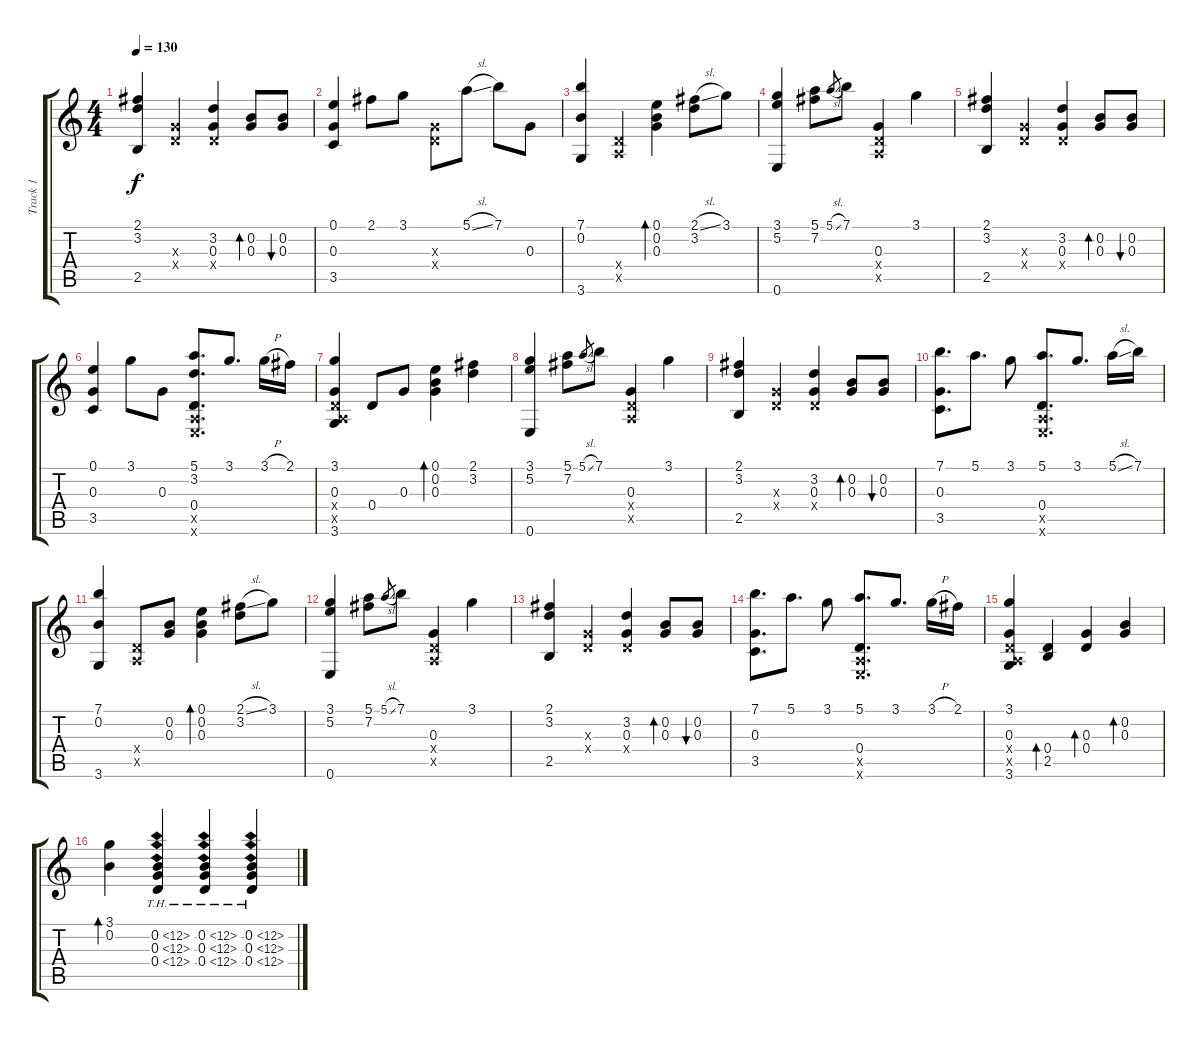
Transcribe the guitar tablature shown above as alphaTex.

\track ("Track 1" "Track 1") {instrument acousticguitarsteel}
\staff {score tabs}
\tuning (E4 B3 G3 D3 A2 E2) {hide}
\ts (4 4)
\tempo 130
\clef g2
\ks c
(2.1 3.2 2.5).4{dy f} (0.3{x} 0.4{x}).4 (3.2 0.3 0.4{x}).4 (0.2 0.3).8{bd 60} (0.2 0.3).8{bu 60} |
(0.1 0.3 3.5).4 2.1.8 3.1.8 (0.3{x} 0.4{x}).8 5.1{sl}.8 7.1.8 0.3.8 |
(7.1 0.2 3.6).4 (0.4{x} 0.5{x}).4 (0.1 0.2 0.3).4{bd 60} (2.1{sl} 3.2).8 3.1.8 |
(3.1 5.2 0.6).4 (5.1 7.2).8 5.1{sl}.8{gr} 7.1.8 (0.3 0.4{x} 0.5{x}).4 3.1.4 |
(2.1 3.2 2.5).4 (0.3{x} 0.4{x}).4 (3.2 0.3 0.4{x}).4 (0.2 0.3).8{bd 60} (0.2 0.3).8{bu 60} |
(0.1 0.3 3.5).4 3.1.8 0.3.8 (5.1 3.2 0.4 0.5{x} 0.6{x}).8{d} 3.1.8{d} 3.1{h}.16 2.1.16 |
(3.1 0.3 0.4{x} 0.5{x} 3.6).4 0.4.8 0.3.8 (0.1 0.2 0.3).4{bd 60} (2.1 3.2).4 |
(3.1 5.2 0.6).4 (5.1 7.2).8 5.1{sl}.8{gr} 7.1.8 (0.3 0.4{x} 0.5{x}).4 3.1.4 |
(2.1 3.2 2.5).4 (0.3{x} 0.4{x}).4 (3.2 0.3 0.4{x}).4 (0.2 0.3).8{bd 60} (0.2 0.3).8{bu 60} |
(7.1 0.3 3.5).8{d} 5.1.8{d} 3.1.8 (5.1 0.4 0.5{x} 0.6{x}).8{d} 3.1.8{d} 5.1{sl}.16 7.1.16 |
(7.1 0.2 3.6).4 (0.4{x} 0.5{x}).8 (0.2 0.3).8 (0.1 0.2 0.3).4{bd 60} (2.1{sl} 3.2).8 3.1.8 |
(3.1 5.2 0.6).4 (5.1 7.2).8 5.1{sl}.8{gr} 7.1.8 (0.3 0.4{x} 0.5{x}).4 3.1.4 |
(2.1 3.2 2.5).4 (0.3{x} 0.4{x}).4 (3.2 0.3 0.4{x}).4 (0.2 0.3).8{bd 60} (0.2 0.3).8{bu 60} |
(7.1 0.3 3.5).8{d} 5.1.8{d} 3.1.8 (5.1 0.4 0.5{x} 0.6{x}).8{d} 3.1.8{d} 3.1{h}.16 2.1.16 |
(3.1 0.3 0.4{x} 0.5{x} 3.6).4 (0.4 2.5).4{bd 60} (0.3 0.4).4{bd 60} (0.2 0.3).4{bd 60} |
(3.1 0.2).4{bd 60} (0.2{th 12} 0.3{th 12} 0.4{th 12}).4 (0.2{th 12} 0.3{th 12} 0.4{th 12}).4 (0.2{th 12} 0.3{th 12} 0.4{th 12}).4
